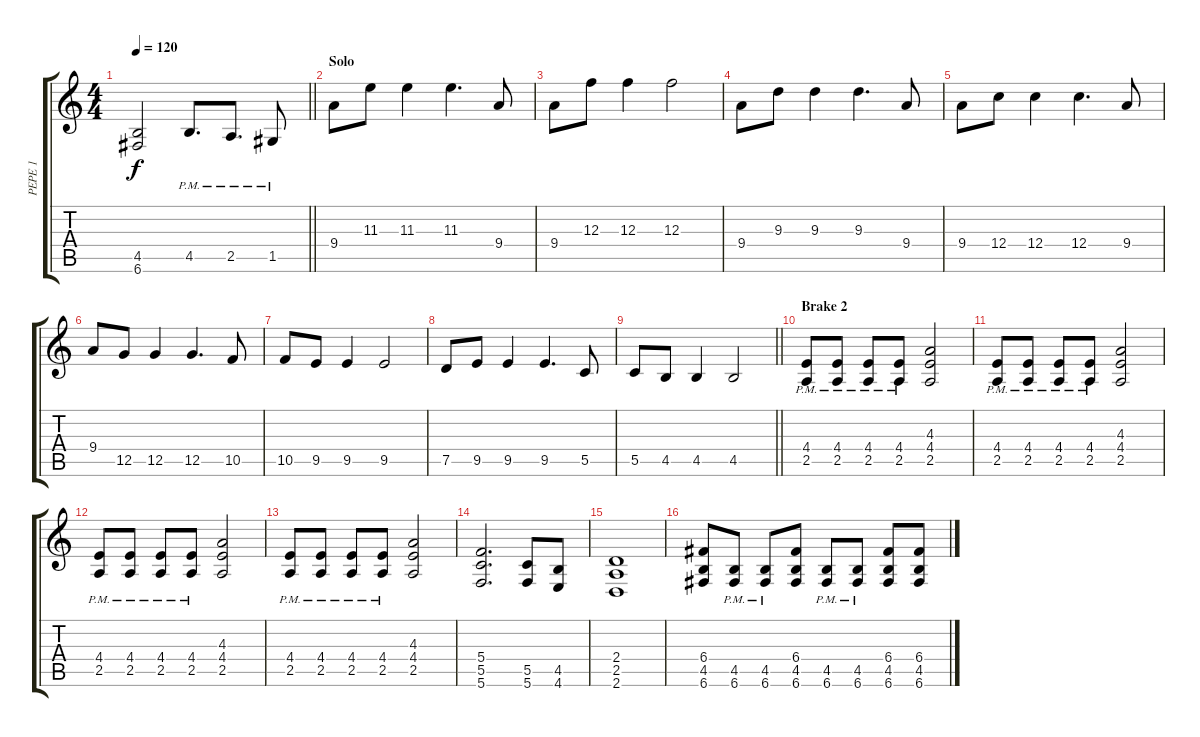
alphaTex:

\track ("PEPE 1" "PEPE 1") {instrument distortionguitar}
\staff {score tabs}
\tuning (D4 A3 F3 C3 G2 C2) {hide}
\ts (4 4)
\tempo 120
\clef g2
\barLineRight lightlight
\ks c
(4.5 6.6).2{dy f} 4.5{pm}.8{d} 2.5{pm}.8{d} 1.5{pm}.8 |
\section ("" "Solo")
9.4.8{volume 10} 11.3.8 11.3.4 11.3.4{d} 9.4.8 |
9.4.8 12.3.8 12.3.4 12.3.2 |
9.4.8 9.3.8 9.3.4 9.3.4{d} 9.4.8 |
9.4.8 12.4.8 12.4.4 12.4.4{d} 9.4.8 |
9.4.8 12.5.8 12.5.4 12.5.4{d} 10.5.8 |
10.5.8 9.5.8 9.5.4 9.5.2 |
7.5.8 9.5.8 9.5.4 9.5.4{d} 5.5.8 |
\barLineRight lightlight
5.5.8 4.5.8 4.5.4 4.5.2 |
\section ("" "Brake 2")
(4.4{pm} 2.5{pm}).8{volume 16} (4.4{pm} 2.5{pm}).8 (4.4{pm} 2.5{pm}).8 (4.4{pm} 2.5{pm}).8 (4.3 4.4 2.5).2 |
(4.4{pm} 2.5{pm}).8 (4.4{pm} 2.5{pm}).8 (4.4{pm} 2.5{pm}).8 (4.4{pm} 2.5{pm}).8 (4.3 4.4 2.5).2 |
(4.4{pm} 2.5{pm}).8 (4.4{pm} 2.5{pm}).8 (4.4{pm} 2.5{pm}).8 (4.4{pm} 2.5{pm}).8 (4.3 4.4 2.5).2 |
(4.4{pm} 2.5{pm}).8 (4.4{pm} 2.5{pm}).8 (4.4{pm} 2.5{pm}).8 (4.4{pm} 2.5{pm}).8 (4.3 4.4 2.5).2 |
(5.4 5.5 5.6).2{d} (5.5 5.6).8 (4.5 4.6).8 |
(2.4 2.5 2.6).1 |
(6.4 4.5 6.6).8 (4.5{pm} 6.6{pm}).8 (4.5{pm} 6.6{pm}).8 (6.4 4.5 6.6).8 (4.5{pm} 6.6{pm}).8 (4.5{pm} 6.6{pm}).8 (6.4 4.5 6.6).8 (6.4 4.5 6.6).8
